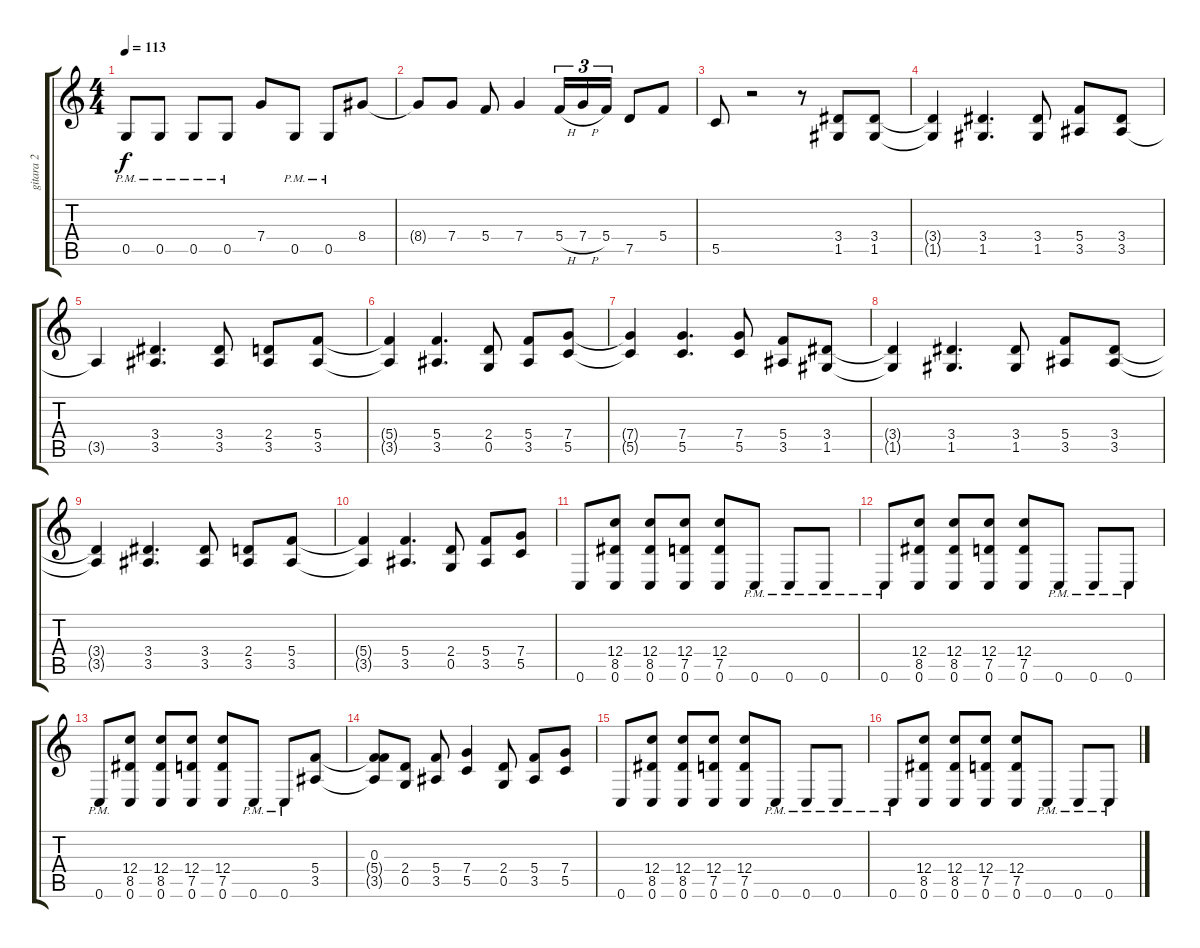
\track ("gitara 2" "gitara 2") {instrument distortionguitar}
\staff {score tabs}
\tuning (D4 A3 F3 C3 G2 C2) {hide}
\ts (4 4)
\tempo 113
\clef g2
\ks c
0.5{pm}.8{dy f} 0.5{pm}.8 0.5{pm}.8 0.5{pm}.8 7.4.8 0.5{pm}.8 0.5{pm}.8 8.4.8 |
8.4{t}.8 7.4.8 5.4.8 7.4.4 5.4{h}.16{tu (3 2)} 7.4{h}.16{tu (3 2)} 5.4.16{tu (3 2)} 7.5.8 5.4.8 |
5.5.8 r.2 r.8 (3.4 1.5).8 (3.4 1.5).8 |
(3.4{t} 1.5{t}).4 (3.4 1.5).4{d} (3.4 1.5).8 (5.4 3.5).8 (3.4 3.5).8 |
3.5{t}.4 (3.4 3.5).4{d} (3.4 3.5).8 (2.4 3.5).8 (5.4 3.5).8 |
(5.4{t} 3.5{t}).4 (5.4 3.5).4{d} (2.4 0.5).8 (5.4 3.5).8 (7.4 5.5).8 |
(7.4{t} 5.5{t}).4 (7.4 5.5).4{d} (7.4 5.5).8 (5.4 3.5).8 (3.4 1.5).8 |
(3.4{t} 1.5{t}).4 (3.4 1.5).4{d} (3.4 1.5).8 (5.4 3.5).8 (3.4 3.5).8 |
(3.4{t} 3.5{t}).4 (3.4 3.5).4{d} (3.4 3.5).8 (2.4 3.5).8 (5.4 3.5).8 |
(5.4{t} 3.5{t}).4 (5.4 3.5).4{d} (2.4 0.5).8 (5.4 3.5).8 (7.4 5.5).8 |
0.6.8 (12.4 8.5 0.6).8 (12.4 8.5 0.6).8 (12.4 7.5 0.6).8 (12.4 7.5 0.6).8 0.6{pm}.8 0.6{pm}.8 0.6{pm}.8 |
0.6{pm}.8 (12.4 8.5 0.6).8 (12.4 8.5 0.6).8 (12.4 7.5 0.6).8 (12.4 7.5 0.6).8 0.6{pm}.8 0.6{pm}.8 0.6{pm}.8 |
0.6{pm}.8 (12.4 8.5 0.6).8 (12.4 8.5 0.6).8 (12.4 7.5 0.6).8 (12.4 7.5 0.6).8 0.6{pm}.8 0.6{pm}.8 (5.4 3.5).8 |
(0.3 5.4{t} 3.5{t}).8 (2.4 0.5).8 (5.4 3.5).8 (7.4 5.5).4 (2.4 0.5).8 (5.4 3.5).8 (7.4 5.5).8 |
0.6.8 (12.4 8.5 0.6).8 (12.4 8.5 0.6).8 (12.4 7.5 0.6).8 (12.4 7.5 0.6).8 0.6{pm}.8 0.6{pm}.8 0.6{pm}.8 |
0.6{pm}.8 (12.4 8.5 0.6).8 (12.4 8.5 0.6).8 (12.4 7.5 0.6).8 (12.4 7.5 0.6).8 0.6{pm}.8 0.6{pm}.8 0.6{pm}.8
